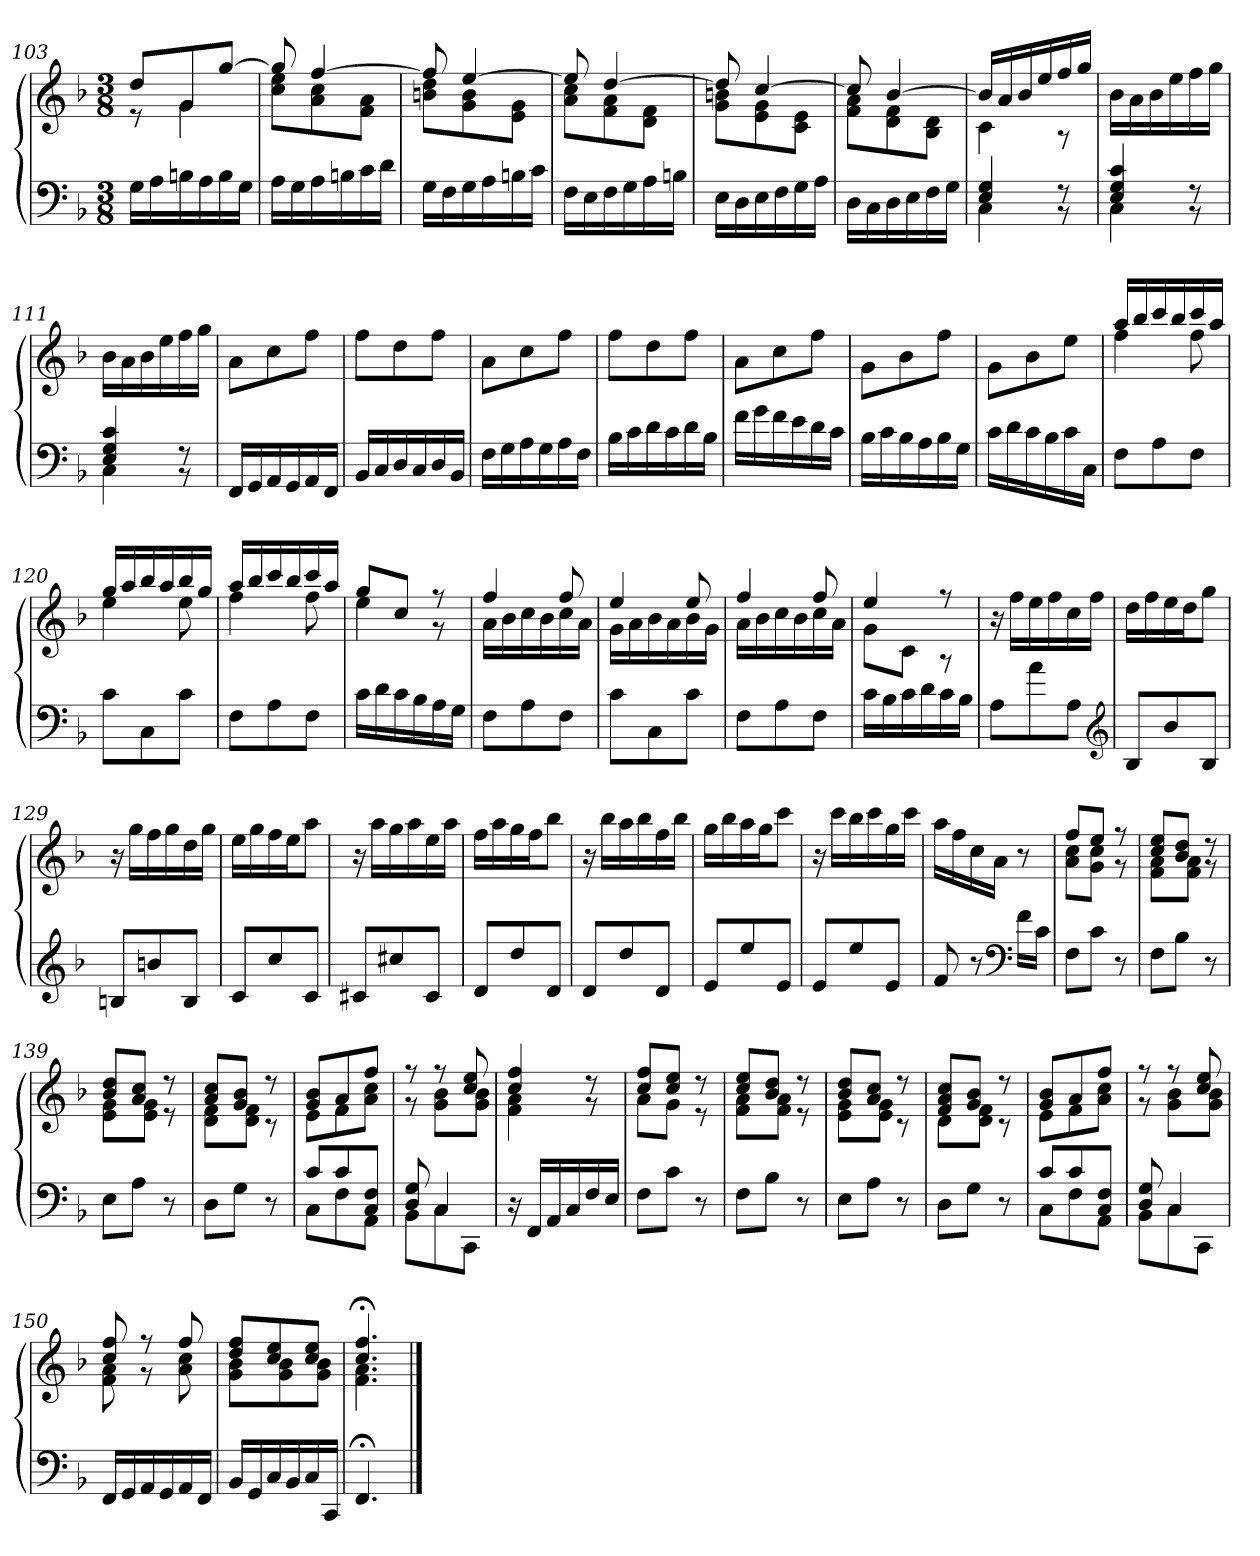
**kern	**kern
*part1	*part1
*staff2	*staff1
*clefF4	*clefG2
*k[b-]	*k[b-]
*F:	*F:
*M3/8	*M3/8
=103	=103
*	*^
16G\LL	8dd/L	8r
16A\	.	.
16Bn\	8g/	4g\
16A\	.	.
16B\	[8gg/J	.
16G\JJ	.	.
=104	=104	=104
16A\LL	8gg/]	8cc\ 8ee\L
16G\	.	.
16A\	[4ff/	8a\ 8cc\
16Bn\	.	.
16c\	.	8f\ 8a\J
16d\JJ	.	.
=105	=105	=105
16G\LL	8ff/]	8bn\ 8dd\L
16F\	.	.
16G\	[4ee/	8g\ 8b\
16A\	.	.
16Bn\	.	8e\ 8g\J
16c\JJ	.	.
=106	=106	=106
16F\LL	8ee/]	8a\ 8cc\L
16E\	.	.
16F\	[4dd/	8f\ 8a\
16G\	.	.
16A\	.	8d\ 8f\J
16Bn\JJ	.	.
=107	=107	=107
16E\LL	8dd/]	8g\ 8bn\L
16D\	.	.
16E\	[4cc/	8e\ 8g\
16F\	.	.
16G\	.	8c\ 8e\J
16A\JJ	.	.
=108	=108	=108
16D\LL	8cc/]	8f\ 8a\L
16C\	.	.
16D\	[4b-/	8d\ 8f\
16E\	.	.
16F\	.	8B-\ 8d\J
16G\JJ	.	.
=109	=109	=109
*^	*	*
4E/ 4G/	4C\	16b-/LL]	4c\
.	.	16a/	.
.	.	16b-/	.
.	.	16ee/	.
8r	8r	16ff/	8r
.	.	16gg/JJ	.
*	*	*v	*v
=110	=110	=110
4E/ 4G/ 4c/	4C\	16b-\LL
.	.	16a\
.	.	16b-\
.	.	16ee\
8r	8r	16ff\
.	.	16gg\JJ
=111	=111	=111
4E/ 4G/ 4c/	4C\	16b-\LL
.	.	16a\
.	.	16b-\
.	.	16ee\
8r	8r	16ff\
.	.	16gg\JJ
*v	*v	*
=112	=112
16FF/LL	8a\L
16GG/	.
16AA/	8cc\
16GG/	.
16AA/	8ff\J
16FF/JJ	.
=113	=113
16BB-/LL	8ff\L
16C/	.
16D/	8dd\
16C/	.
16D/	8ff\J
16BB-/JJ	.
=114	=114
16F\LL	8a\L
16G\	.
16A\	8cc\
16G\	.
16A\	8ff\J
16F\JJ	.
=115	=115
16B-\LL	8ff\L
16c\	.
16d\	8dd\
16c\	.
16d\	8ff\J
16B-\JJ	.
=116	=116
16f\LL	8a\L
16g\	.
16f\	8cc\
16e\	.
16d\	8ff\J
16c\JJ	.
=117	=117
16B-\LL	8g\L
16c\	.
16B-\	8b-\
16A\	.
16B-\	8ff\J
16G\JJ	.
=118	=118
16c\LL	8g\L
16d\	.
16c\	8b-\
16B-\	.
16c\	8ee\J
16C\JJ	.
=119	=119
*	*^
8F\L	16aa/LL	4ff\
.	16bb-/	.
8A\	16ccc/	.
.	16bb-/	.
8F\J	16ccc/	8ff\
.	16aa/JJ	.
=120	=120	=120
8c\L	16gg/LL	4ee\
.	16aa/	.
8C\	16bb-/	.
.	16aa/	.
8c\J	16bb-/	8ee\
.	16gg/JJ	.
=121	=121	=121
8F\L	16aa/LL	4ff\
.	16bb-/	.
8A\	16ccc/	.
.	16bb-/	.
8F\J	16ccc/	8ff\
.	16aa/JJ	.
=122	=122	=122
16c\LL	8gg/L	4ee\
16d\	.	.
16c\	8cc/J	.
16B-\	.	.
16A\	8r	8r
16G\JJ	.	.
=123	=123	=123
8F\L	4ff/	16a\LL
.	.	16b-\
8A\	.	16cc\
.	.	16b-\
8F\J	8ff/	16cc\
.	.	16a\JJ
=124	=124	=124
8c\L	4ee/	16g\LL
.	.	16a\
8C\	.	16b-\
.	.	16a\
8c\J	8ee/	16b-\
.	.	16g\JJ
=125	=125	=125
8F\L	4ff/	16a\LL
.	.	16b-\
8A\	.	16cc\
.	.	16b-\
8F\J	8ff/	16cc\
.	.	16a\JJ
=126	=126	=126
16c\LL	4ee/	8g\L
16B-\	.	.
16c\	.	8c\J
16d\	.	.
16c\	8r	8r
16B-\JJ	.	.
*	*v	*v
=127	=127
8A\L	16r
.	16ff\LL
8a\	16ee\
.	16ff\
8A\J	16cc\
.	16ff\JJ
*clefG2	*
=128	=128
8B-/L	16dd\LL
.	16ff\
8b-/	16ee\
.	16dd\J
8B-/J	8gg\J
=129	=129
8Bn/L	16r
.	16gg\LL
8bn/	16ff\
.	16gg\
8B/J	16dd\
.	16gg\JJ
=130	=130
8c/L	16ee\LL
.	16gg\
8cc/	16ff\
.	16ee\J
8c/J	8aa\J
=131	=131
8c#X/L	16r
.	16aa\LL
8cc#X/	16gg\
.	16aa\
8c#/J	16ee\
.	16aa\JJ
=132	=132
8d/L	16ff\LL
.	16aa\
8dd/	16gg\
.	16ff\J
8d/J	8bb-\J
=133	=133
8d/L	16r
.	16bb-\LL
8dd/	16aa\
.	16bb-\
8d/J	16ff\
.	16bb-\JJ
=134	=134
8e/L	16gg\LL
.	16bb-\
8ee/	16aa\
.	16gg\J
8e/J	8ccc\J
=135	=135
8e/L	16r
.	16ccc\LL
8ee/	16bb-\
.	16ccc\
8e/J	16gg\
.	16ccc\JJ
=136	=136
8f/	16aa\LL
.	16ff\
8r	16cc\
.	16a\JJ
*clefF4	*
16f\LL	8r
16c\JJ	.
=137	=137
*	*^
8F\L	8ff/L	8a\ 8cc\L
8c\J	8ee/J	8g\ 8cc\J
8r	8r	8r
=138	=138	=138
8F\L	8cc/ 8ee/L	8f\ 8a\L
8B-\J	8b-/ 8dd/J	8f\ 8a\J
8r	8r	8r
=139	=139	=139
8E\L	8b-/ 8dd/L	8e\ 8g\L
8A\J	8a/ 8cc/J	8e\ 8g\J
8r	8r	8r
=140	=140	=140
8D\L	8a/ 8cc/L	8d\ 8f\L
8G\J	8g/ 8b-/J	8d\ 8f\J
8r	8r	8r
=141	=141	=141
*^	*	*
8c/L	8C\L	8g/ 8b-/L	8e\L
8c/	8F\	8a/	8f\
8C/ 8F/J	8AA\J	8ff/J	8a\ 8cc\J
=142	=142	=142	=142
8D/ 8G/	8BB-\L	8r	8r
4C/	8C\	8r	8g\ 8b-\L
.	8CC\J	8cc/ 8ee/	8g\ 8b-\J
*v	*v	*	*
=143	=143	=143
16r	4cc/ 4ff/	4f\ 4a\
16FF/LL	.	.
16AA/	.	.
16C/	.	.
16F/	8r	8r
16E/JJ	.	.
=144	=144	=144
8F\L	8cc/ 8ff/L	8a\L
8c\J	8cc/ 8ee/J	8g\J
8r	8r	8r
=145	=145	=145
8F\L	8cc/ 8ee/L	8f\ 8a\L
8B-\J	8b-/ 8dd/J	8f\ 8a\J
8r	8r	8r
=146	=146	=146
8E\L	8b-/ 8dd/L	8e\ 8g\L
8A\J	8a/ 8cc/J	8e\ 8g\J
8r	8r	8r
=147	=147	=147
8D\L	8f/ 8a/ 8cc/L	8d\L
8G\J	8g/ 8b-/J	8d\ 8f\J
8r	8r	8r
=148	=148	=148
*^	*	*
8c/L	8C\L	8g/ 8b-/L	8e\L
8c/	8F\	8a/	8f\
8C/ 8F/J	8AA\J	8ff/J	8a\ 8cc\J
=149	=149	=149	=149
8D/ 8G/	8BB-\L	8r	8r
4C/	8C\	8r	8g\ 8b-\L
.	8CC\J	8cc/ 8ee/	8g\ 8b-\J
*v	*v	*	*
=150	=150	=150
16FF/LL	8cc/ 8ff/	8f\ 8a\
16GG/	.	.
16AA/	8r	8r
16GG/	.	.
16AA/	8ff/	8a\ 8cc\
16FF/JJ	.	.
=151	=151	=151
16BB-/LL	8dd/ 8ff/L	8g\ 8b-\L
16GG/	.	.
16C/	8cc/ 8ee/	8g\ 8b-\
16BB-/	.	.
16C/	8cc/ 8ee/J	8g\ 8b-\J
16CC/JJ	.	.
=152	=152	=152
4.FF;</	4.cc;</ 4.ff;</	4.f\ 4.a\
*	*v	*v
==	==
*-	*-
